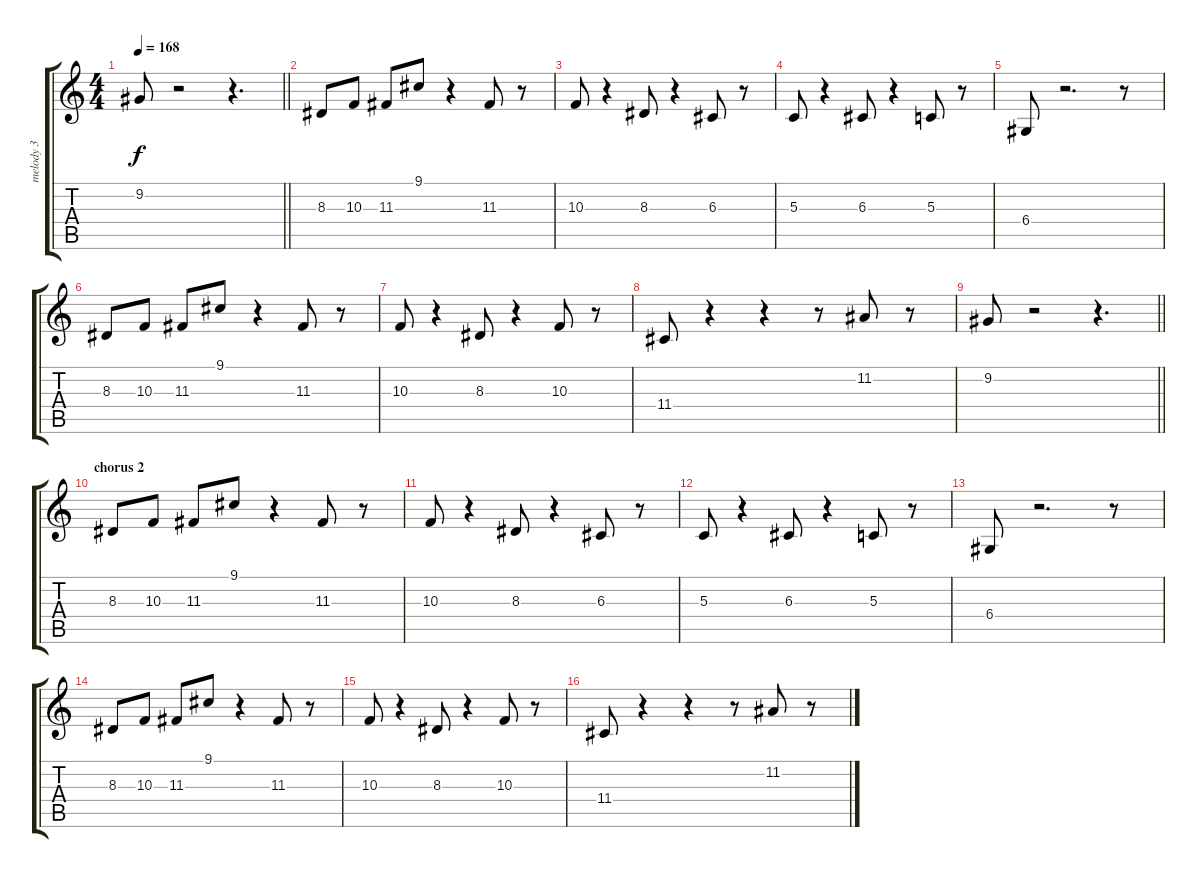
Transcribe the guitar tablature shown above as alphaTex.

\track ("melody 3" "melody 3") {instrument oboe}
\staff {score tabs}
\tuning (E4 B3 G3 D3 A2 E2) {hide}
\ts (4 4)
\tempo 168
\clef g2
\barLineRight lightlight
\ks c
9.2.8{dy f} r.2 r.4{d} |
8.3.8 10.3.8 11.3.8 9.1.8 r.4 11.3.8 r.8 |
10.3.8 r.4 8.3.8 r.4 6.3.8 r.8 |
5.3.8 r.4 6.3.8 r.4 5.3.8 r.8 |
6.4.8 r.2{d} r.8 |
8.3.8 10.3.8 11.3.8 9.1.8 r.4 11.3.8 r.8 |
10.3.8 r.4 8.3.8 r.4 10.3.8 r.8 |
11.4.8 r.4 r.4 r.8 11.2.8 r.8 |
\barLineRight lightlight
9.2.8 r.2 r.4{d} |
\section ("" "chorus 2")
8.3.8 10.3.8 11.3.8 9.1.8 r.4 11.3.8 r.8 |
10.3.8 r.4 8.3.8 r.4 6.3.8 r.8 |
5.3.8 r.4 6.3.8 r.4 5.3.8 r.8 |
6.4.8 r.2{d} r.8 |
8.3.8 10.3.8 11.3.8 9.1.8 r.4 11.3.8 r.8 |
10.3.8 r.4 8.3.8 r.4 10.3.8 r.8 |
11.4.8 r.4 r.4 r.8 11.2.8 r.8
